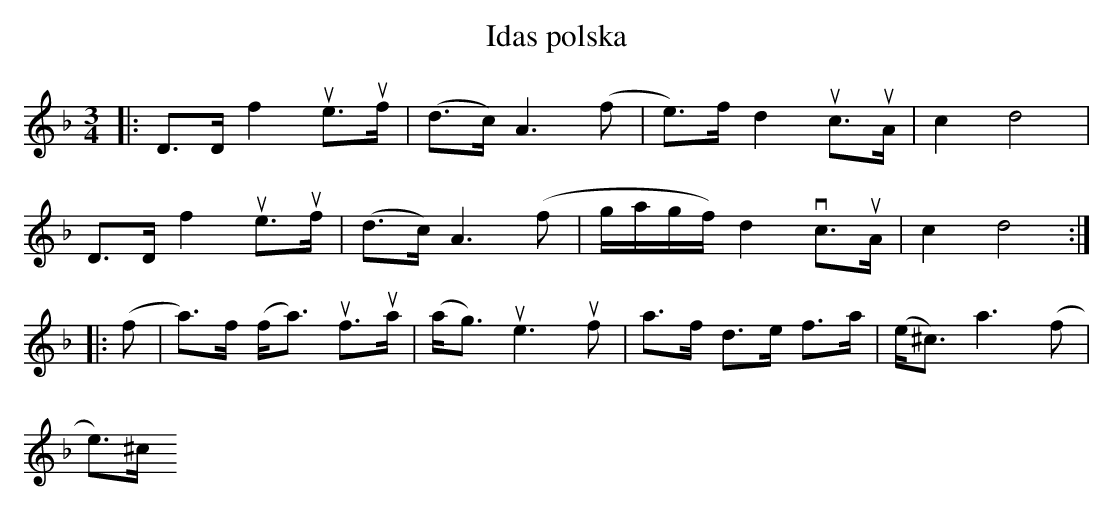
X:1
T:Idas polska
M:3/4
L:1/8
K:Dm
|: D>D f2 ue>uf | (d>c) A3 (f | e)>f d2 uc>uA | c2 d4 |
D>D f2 ue>uf | (d>c) A3 (f | g/a/g/f/) d2 vc>uA | c2 d4 :|
|: (f | a)>f (f<a) uf>ua | (a<g) ue3uf |  a>f d>e f>a | (e<^c) a3 (f|
e)>^c
